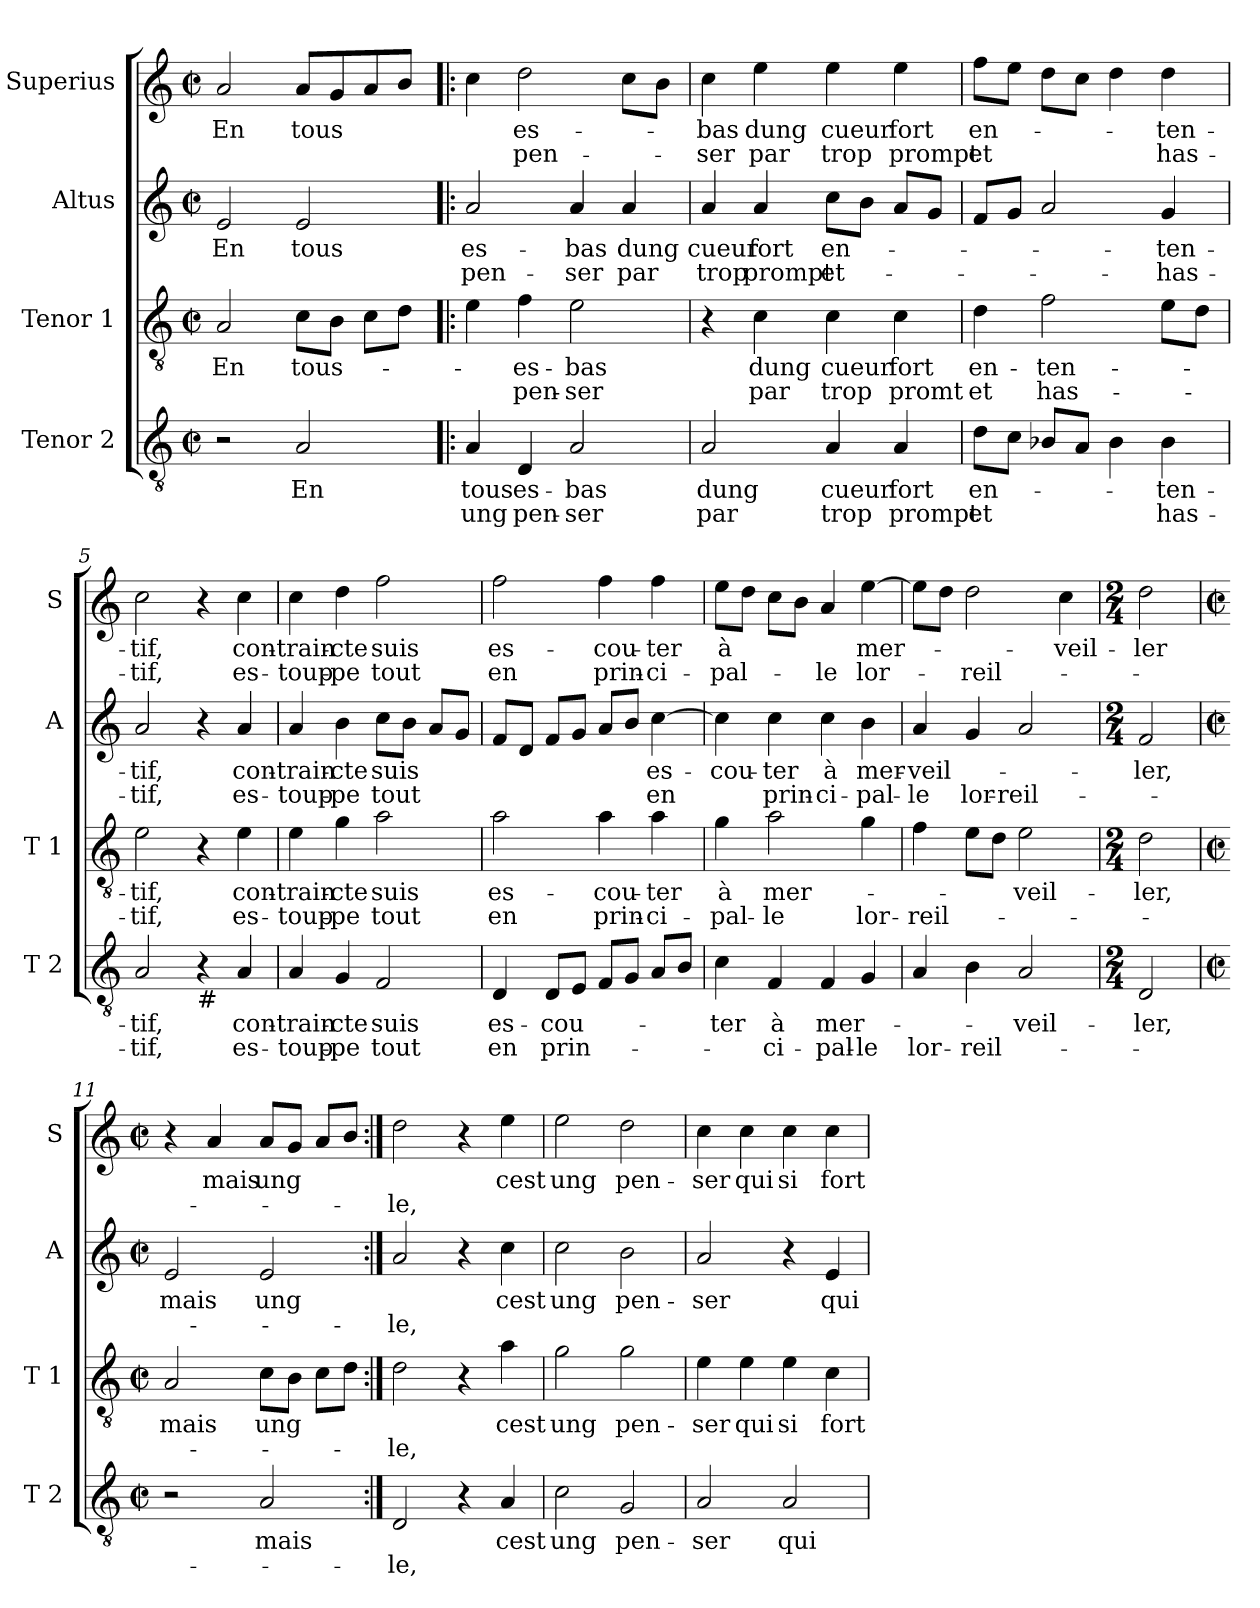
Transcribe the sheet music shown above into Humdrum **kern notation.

**kern	**text	**text	**kern	**text	**text	**kern	**text	**text	**kern	**text	**text
*part4	*part4	*part4	*part3	*part3	*part3	*part2	*part2	*part2	*part1	*part1	*part1
*staff4	*staff4	*staff4	*staff3	*staff3	*staff3	*staff2	*staff2	*staff2	*staff1	*staff1	*staff1
*I"Tenor 2	*	*	*I"Tenor 1	*	*	*I"Altus	*	*	*I"Superius	*	*
*I'T 2	*	*	*I'T 1	*	*	*I'A	*	*	*I'S	*	*
*clefGv2	*	*	*clefGv2	*	*	*clefG2	*	*	*clefG2	*	*
*k[]	*	*	*k[]	*	*	*k[]	*	*	*k[]	*	*
*C:	*	*	*C:	*	*	*C:	*	*	*C:	*	*
*M2/2	*	*	*M2/2	*	*	*M2/2	*	*	*M2/2	*	*
*met(c|)	*	*	*met(c|)	*	*	*met(c|)	*	*	*met(c|)	*	*
=1	=1	=1	=1	=1	=1	=1	=1	=1	=1	=1	=1
2r	.	.	2A/	En	.	2e/	En	.	2a/	En	.
2A/	En	.	8c\L	tous-	.	2e/	tous	.	8a/L	tous	.
.	.	.	8B\J	.	.	.	.	.	8g/	.	.
.	.	.	8c\L	.	.	.	.	.	8a/	.	.
.	.	.	8d\J	.	.	.	.	.	8b/J	.	.
=2!|:	=2!|:	=2!|:	=2!|:	=2!|:	=2!|:	=2!|:	=2!|:	=2!|:	=2!|:	=2!|:	=2!|:
4A/	tous	ung	4e\	.	.	2a/	es-	pen-	4cc\	.	.
4D/	es-	pen-	4f\	-es-	pen-	.	.	.	2dd\	es-	pen-
2A/	-bas	-ser	2e\	-bas	-ser	4a/	-bas	-ser	.	.	.
.	.	.	.	.	.	4a/	dung	par	8cc\L	.	.
.	.	.	.	.	.	.	.	.	8b\J	.	.
=3	=3	=3	=3	=3	=3	=3	=3	=3	=3	=3	=3
2A/	dung	par	4r	.	.	4a/	cueur	trop	4cc\	-bas	-ser
.	.	.	4c\	dung	par	4a/	fort	prompt	4ee\	dung	par
4A/	cueur	trop	4c\	cueur	trop	8cc\L	en-	et-	4ee\	cueur	trop
.	.	.	.	.	.	8b\J	.	.	.	.	.
4A/	fort	prompt	4c\	fort	promt	8a/L	.	.	4ee\	fort	prompt
.	.	.	.	.	.	8g/J	.	.	.	.	.
=4	=4	=4	=4	=4	=4	=4	=4	=4	=4	=4	=4
8d\L	en-	et	4d\	en-	et	8f/L	.	.	8ff\L	en-	et
8c\J	.	.	.	.	.	8g/J	.	.	8ee\J	.	.
8B-X/L	.	.	2f\	-ten-	has-	2a/	.	.	8dd\L	.	.
8A/J	.	.	.	.	.	.	.	.	8cc\J	.	.
4B-\	.	.	.	.	.	.	.	.	4dd\	.	.
4B-\	-ten-	has-	8e\L	.	.	4g/	-ten-	-has-	4dd\	-ten-	has-
.	.	.	8d\J	.	.	.	.	.	.	.	.
=5	=5	=5	=5	=5	=5	=5	=5	=5	=5	=5	=5
2A/	-tif,	-tif,	2e\	-tif,	-tif,	2a/	-tif,	-tif,	2cc\	-tif,	-tif,
!LO:TX:b:t=#	!	!	!	!	!	!	!	!	!	!	!
4r	.	.	4r	.	.	4r	.	.	4r	.	.
4A/	con-	es-	4e\	con-	es-	4a/	con-	es-	4cc\	con-	es-
!!LO:LB:g=z
=6	=6	=6	=6	=6	=6	=6	=6	=6	=6	=6	=6
4A/	-train-	-toup-	4e\	-train-	-toup-	4a/	-train-	-toup-	4cc\	-train-	-toup-
4G/	-cte	-pe	4g\	-cte	-pe	4b\	-cte	-pe	4dd\	-cte	-pe
2F/	suis	tout	2a\	suis	tout	8cc\L	suis	tout	2ff\	suis	tout
.	.	.	.	.	.	8b\J	.	.	.	.	.
.	.	.	.	.	.	8a/L	.	.	.	.	.
.	.	.	.	.	.	8g/J	.	.	.	.	.
=7	=7	=7	=7	=7	=7	=7	=7	=7	=7	=7	=7
4D/	es-	en	2a\	es-	en	8f/L	.	.	2ff\	es-	en
.	.	.	.	.	.	8d/J	.	.	.	.	.
8D/L	-cou-	prin-	.	.	.	8f/L	.	.	.	.	.
8E/J	.	.	.	.	.	8g/J	.	.	.	.	.
8F/L	.	.	4a\	-cou-	prin-	8a/L	.	.	4ff\	-cou-	prin-
8G/J	.	.	.	.	.	8b/J	.	.	.	.	.
8A/L	.	.	4a\	-ter	-ci-	[4cc\	es-	en	4ff\	-ter	-ci-
8B/J	.	.	.	.	.	.	.	.	.	.	.
=8	=8	=8	=8	=8	=8	=8	=8	=8	=8	=8	=8
4c\	-ter	.	4g\	à	-pal-	4cc\]	-cou-	.	8ee\L	à	-pal-
.	.	.	.	.	.	.	.	.	8dd\J	.	.
4F/	à	-ci-	2a\	mer-	-le	4cc\	-ter	prin-	8cc\L	.	.
.	.	.	.	.	.	.	.	.	8b\J	.	.
4F/	mer-	-pal-	.	.	.	4cc\	à	-ci-	4a/	.	-le
4G/	.	-le	4g\	.	lor-	4b\	mer-	-pal-	[4ee\	mer-	lor-
=9	=9	=9	=9	=9	=9	=9	=9	=9	=9	=9	=9
4A/	.	lor-	4f\	.	-reil-	4a/	-veil-	-le	8ee\L]	.	.
.	.	.	.	.	.	.	.	.	8dd\J	.	.
4B\	.	-reil-	8e\L	.	.	4g/	.	lor-	2dd\	.	-reil-
.	.	.	8d\J	.	.	.	.	.	.	.	.
2A/	-veil-	.	2e\	-veil-	.	2a/	.	-reil-	.	.	.
.	.	.	.	.	.	.	.	.	4cc\	-veil-	.
!!LO:LB:g=z
=10	=10	=10	=10	=10	=10	=10	=10	=10	=10	=10	=10
*M2/4	*	*	*M2/4	*	*	*M2/4	*	*	*M2/4	*	*
2D/	-ler,	.	2d\	-ler,	.	2f/	-ler,	.	2dd\	-ler	.
=11	=11	=11	=11	=11	=11	=11	=11	=11	=11	=11	=11
*M2/2	*	*	*M2/2	*	*	*M2/2	*	*	*M2/2	*	*
*met(c|)	*	*	*met(c|)	*	*	*met(c|)	*	*	*met(c|)	*	*
2r	.	.	2A/	mais	.	2e/	mais	.	4r	.	.
.	.	.	.	.	.	.	.	.	4a/	mais	.
2A/	mais	.	8c\L	ung	.	2e/	ung	.	8a/L	ung	.
.	.	.	8B\J	.	.	.	.	.	8g/J	.	.
.	.	.	8c\L	.	.	.	.	.	8a/L	.	.
.	.	.	8d\J	.	.	.	.	.	8b/J	.	.
=12:|!	=12:|!	=12:|!	=12:|!	=12:|!	=12:|!	=12:|!	=12:|!	=12:|!	=12:|!	=12:|!	=12:|!
2D/	.	-le,	2d\	.	-le,	2a/	.	-le,	2dd\	.	-le,
4r	.	.	4r	.	.	4r	.	.	4r	.	.
4A/	cest	.	4a\	cest	.	4cc\	cest	.	4ee\	cest	.
=13	=13	=13	=13	=13	=13	=13	=13	=13	=13	=13	=13
2c\	ung	.	2g\	ung	.	2cc\	ung	.	2ee\	ung	.
2G/	pen-	.	2g\	pen-	.	2b\	pen-	.	2dd\	pen-	.
=14	=14	=14	=14	=14	=14	=14	=14	=14	=14	=14	=14
2A/	-ser	.	4e\	-ser	.	2a/	-ser	.	4cc\	-ser	.
.	.	.	4e\	qui	.	.	.	.	4cc\	qui	.
2A/	qui	.	4e\	si	.	4r	.	.	4cc\	si	.
.	.	.	4c\	fort	.	4e/	qui	.	4cc\	fort	.
=	=	=	=	=	=	=	=	=	=	=	=
*-	*-	*-	*-	*-	*-	*-	*-	*-	*-	*-	*-
